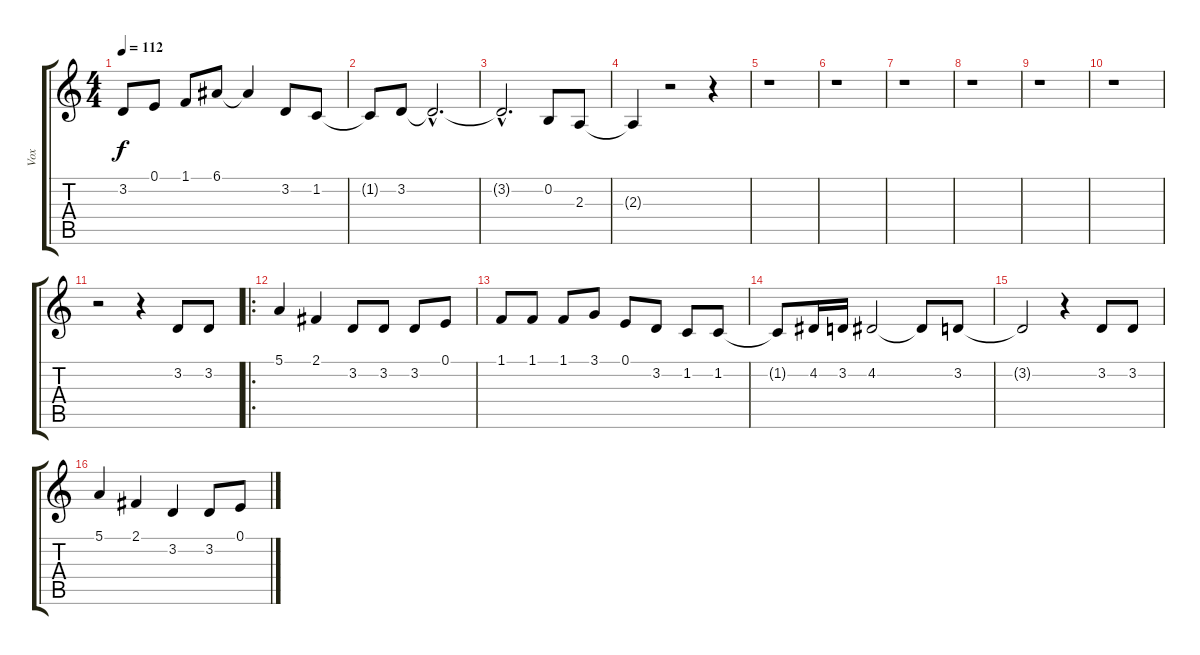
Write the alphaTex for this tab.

\track ("Vox" "Vox") {instrument tenorsax}
\staff {score tabs}
\tuning (E4 B3 G3 D3 A2 E2) {hide}
\ts (4 4)
\tempo 112
\clef g2
\ks c
3.2.8{dy f} 0.1.8 1.1.8 6.1.8 6.1{t}.4 3.2.8 1.2.8 |
1.2{t}.8 3.2.8 3.2{hac t}.2{d} |
3.2{hac t}.2{d} 0.2.8 2.3.8 |
2.3{t}.4 r.2 r.4 |
r.1 |
r.1 |
r.1 |
r.1 |
r.1 |
r.1 |
r.2 r.4 3.2.8 3.2.8 |
\ro
5.1.4 2.1.4 3.2.8 3.2.8 3.2.8 0.1.8 |
1.1.8 1.1.8 1.1.8 3.1.8 0.1.8 3.2.8 1.2.8 1.2.8 |
1.2{t}.8 4.2.16 3.2.16 4.2.2 4.2{t}.8 3.2.8 |
3.2{t}.2 r.4 3.2.8 3.2.8 |
5.1.4 2.1.4 3.2.4 3.2.8 0.1.8
